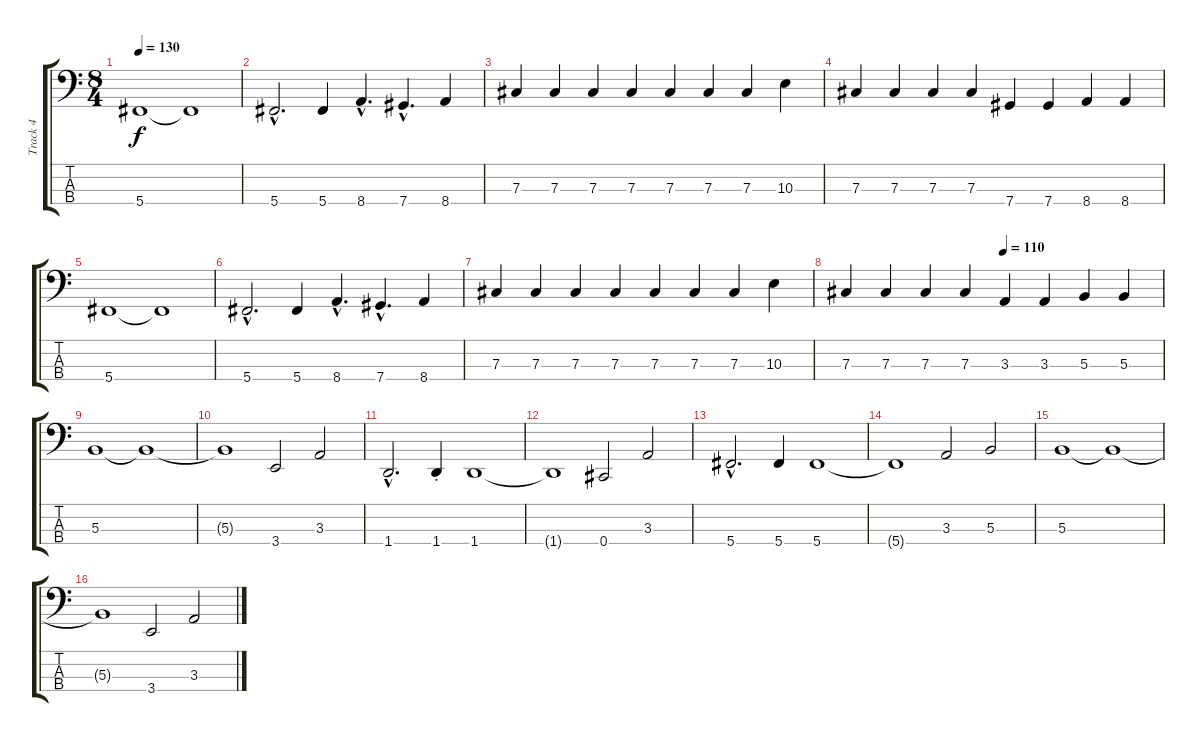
\track ("Track 4" "Track 4") {instrument electricbasspick}
\staff {score tabs}
\tuning (E2 B1 Gb1 Db1) {hide}
\ts (8 4)
\tempo 130
\clef f4
\ks c
5.4.1{dy f} 5.4{t}.1 |
5.4{hac}.2{d} 5.4.4 8.4{hac}.4{d} 7.4{hac}.4{d} 8.4.4 |
7.3.4 7.3.4 7.3.4 7.3.4 7.3.4 7.3.4 7.3.4 10.3.4 |
7.3.4 7.3.4 7.3.4 7.3.4 7.4.4 7.4.4 8.4.4 8.4.4 |
5.4.1 5.4{t}.1 |
5.4{hac}.2{d} 5.4.4 8.4{hac}.4{d} 7.4{hac}.4{d} 8.4.4 |
7.3.4 7.3.4 7.3.4 7.3.4 7.3.4 7.3.4 7.3.4 10.3.4 |
\tempo (110 0.5)
7.3.4 7.3.4 7.3.4 7.3.4 3.3.4 3.3.4 5.3.4 5.3.4 |
5.3.1 5.3{t}.1 |
5.3{t}.1 3.4.2 3.3.2 |
1.4{hac}.2{d} 1.4{st}.4 1.4.1 |
1.4{t}.1 0.4.2 3.3.2 |
5.4{hac}.2{d} 5.4.4 5.4.1 |
5.4{t}.1 3.3.2 5.3.2 |
5.3.1 5.3{t}.1 |
5.3{t}.1 3.4.2 3.3.2
